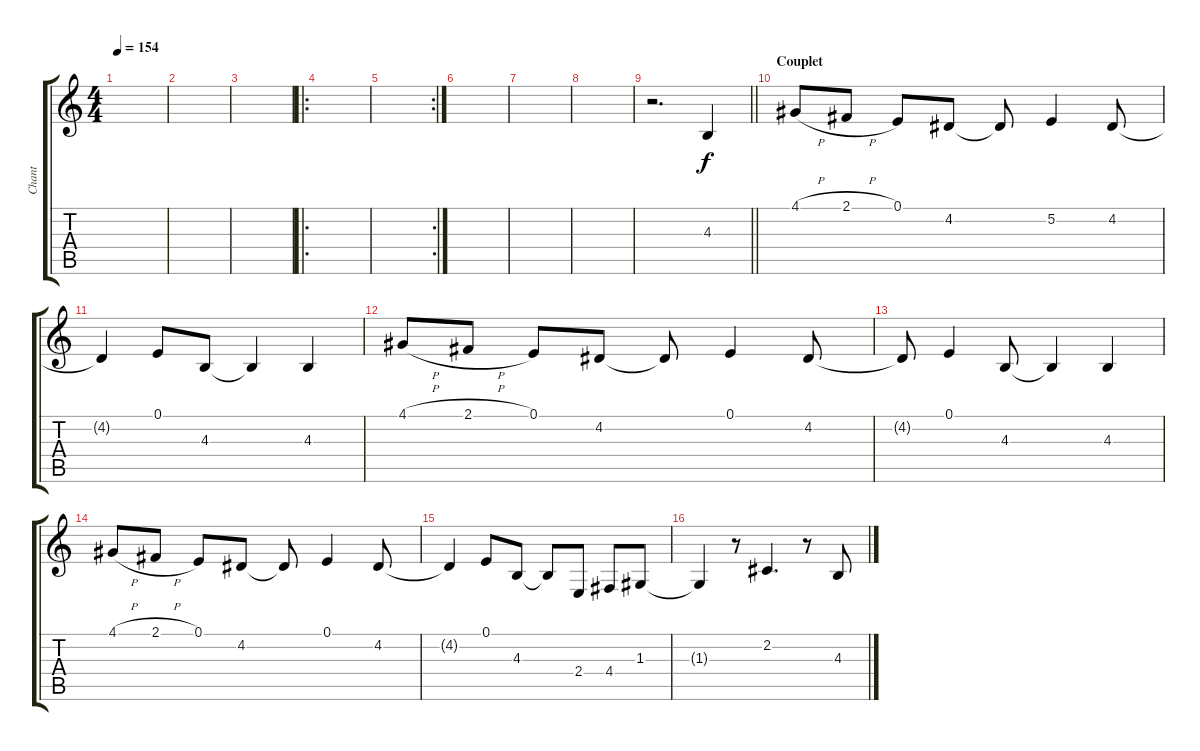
\track ("Chant" "Chant") {instrument clarinet}
\staff {score tabs}
\tuning (E4 B3 G3 D3 A2 E2) {hide}
\ts (4 4)
\tempo 154
\clef g2
\ks c
|
|
|
\ro
|
\rc 2
|
|
|
|
\barLineRight lightlight
r.2{d} 4.3.4 |
\section ("" "Couplet")
4.1{h}.8 2.1{h}.8 0.1.8 4.2.8 4.2{t}.8 5.2.4 4.2.8 |
4.2{t}.4 0.1.8 4.3.8 4.3{t}.4 4.3.4 |
4.1{h}.8 2.1{h}.8 0.1.8 4.2.8 4.2{t}.8 0.1.4 4.2.8 |
4.2{t}.8 0.1.4 4.3.8 4.3{t}.4 4.3.4 |
4.1{h}.8 2.1{h}.8 0.1.8 4.2.8 4.2{t}.8 0.1.4 4.2.8 |
4.2{t}.4 0.1.8 4.3.8 4.3{t}.8 2.4.8 4.4.8 1.3.8 |
1.3{t}.4 r.8 2.2.4{d} r.8 4.3.8
